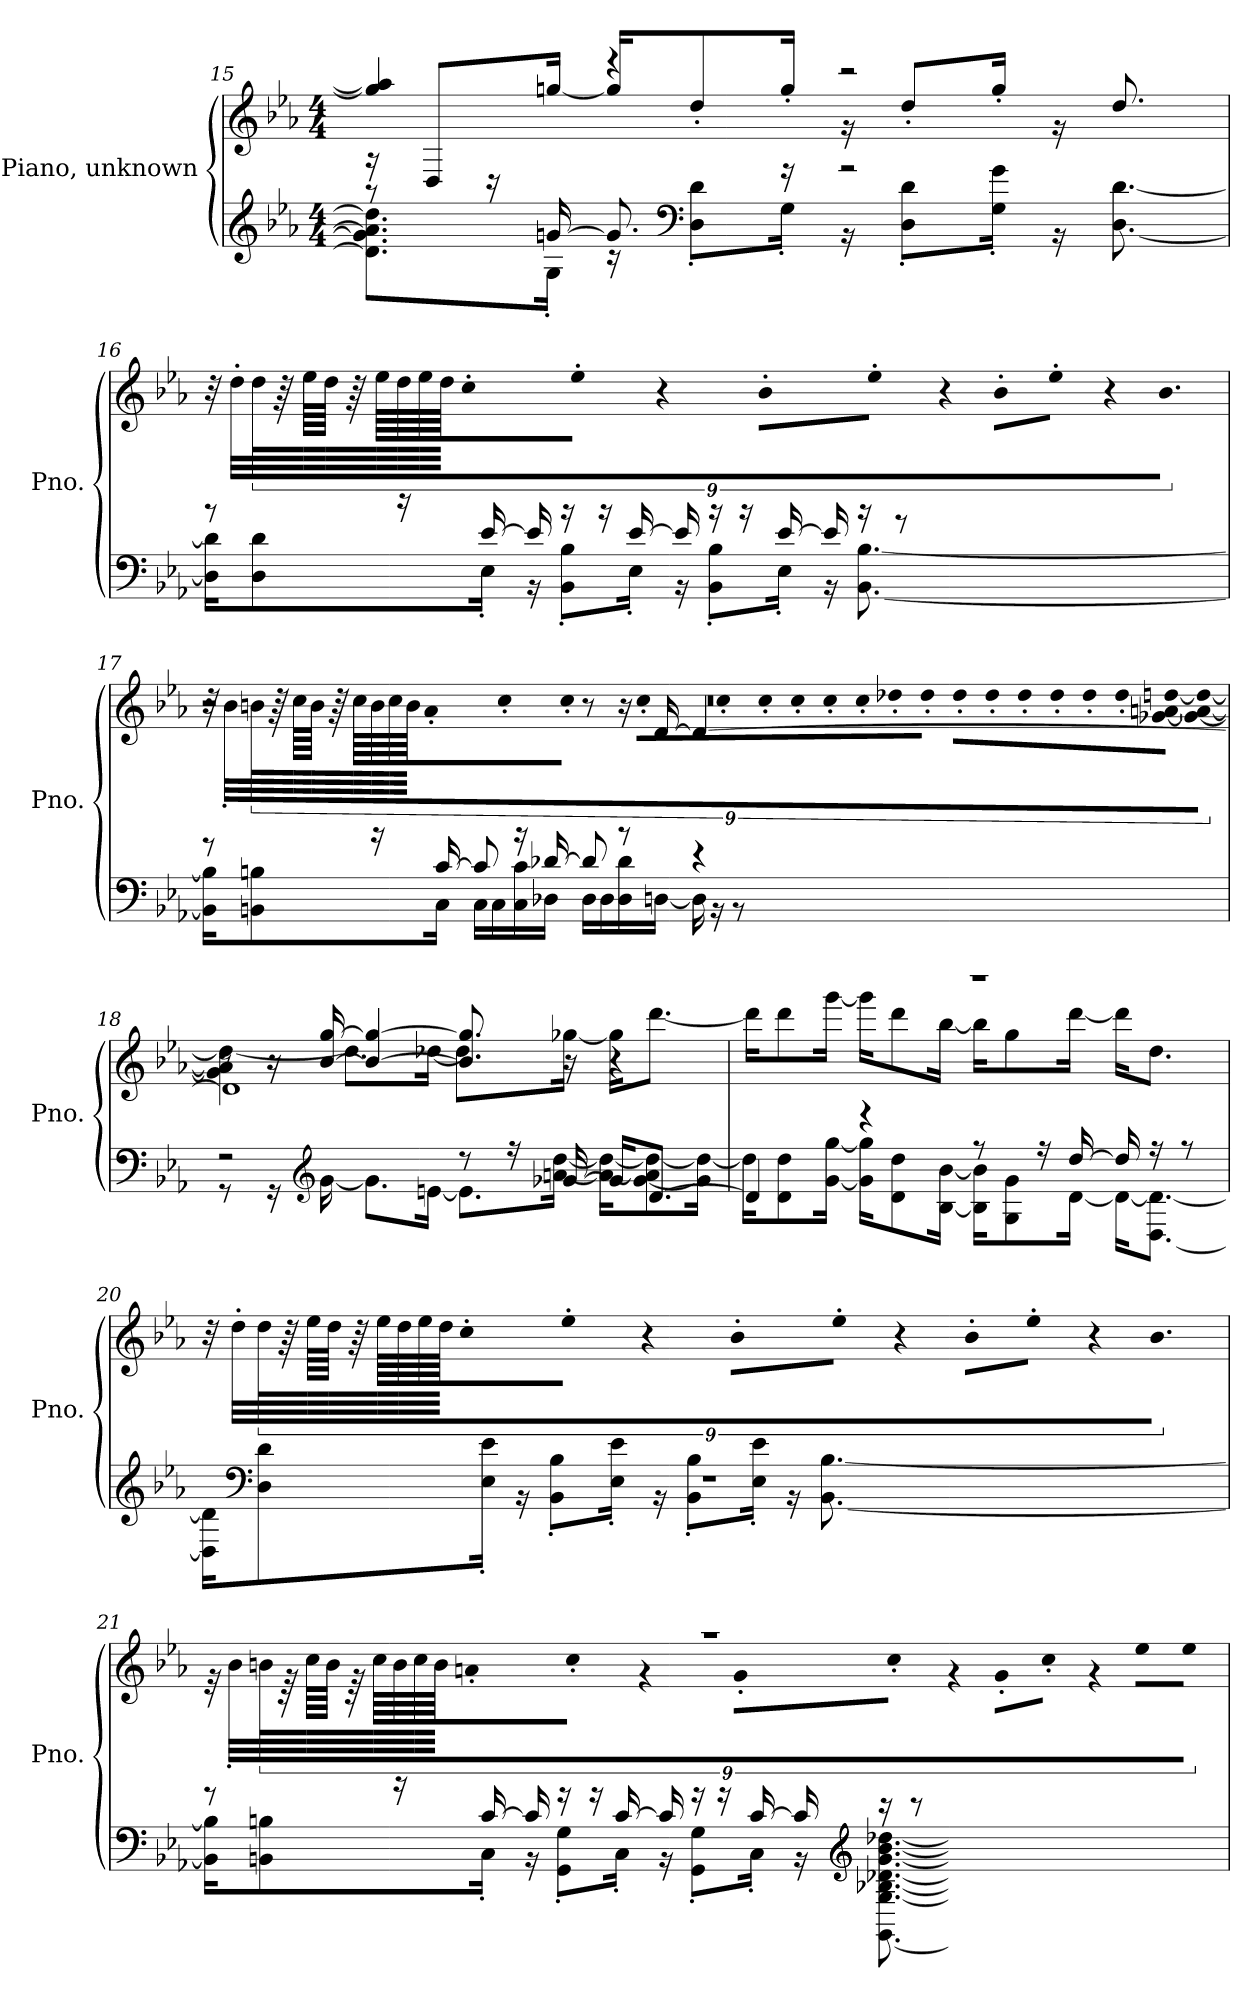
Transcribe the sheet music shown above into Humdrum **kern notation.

**kern	**kern
*part1	*part1
*staff2	*staff1
*I"Piano, unknown	*
*I'Pno.	*
*clefG2	*clefG2
*k[b-e-a-]	*k[b-e-a-]
*M4/4	*M4/4
=15	=15
*^	*^
8r	8.d\] 8.g-\] 8.a\] 8.dd\]L	4gg-/] 4aa/]	16r
.	.	.	8D/L
16r	.	.	.
[16gn/	16G'\Jk	.	[16ggn/Jk
8.g/]	16r	4r	16gg/KL]
*clefF4	*	*	*
.	8D\' 8d\'L	.	8dd'/
16r	16G'\Jk	.	16gg'/Jk
2r	16r	2r	16r
.	8D\' 8d\'L	.	8dd'/L
.	16G\' 16g\'Jk	.	16gg'/Jk
.	16r	.	16r
.	[8.D\ [8.d\	.	8.dd/
*	*	*v	*v
!!LO:LB:g=z
=16	=16	=16
8r	16D\] 16d\]KL	32r
.	.	32dd'\LLL
.	8D\ 8d\	96dd\JJJk
.	.	96r
.	.	96ee-\LLLL
.	.	96dd\JJJJ
.	.	96r
.	.	96ee-\LLLL
*	*	*Xbrackettup
16r	.	96dd\
.	.	96ee-\
.	.	96dd\J
.	.	32cc'\J
[16e-/	16E-'\Jk	16ee-'\JJ
16e-/]	16r	16r
16r	8BB-\' 8B-\'L	8b-'\L
16r	.	.
[16e-/	16E-'\Jk	16ee-'\Jk
16e-/]	16r	16r
16r	8BB-\' 8B-\'L	8b-'\L
16r	.	.
[16e-/	16E-'\Jk	16ee-'\Jk
16e-/]	16r	16r
16r	[8.BB-\ [8.B-\	8.b-\
8r	.	.
!!LO:LB:g=z
=17	=17	=17
*	*	*^
*	*	*	*^
8r	16BB-\] 16B-\]KL	1r	32r	2r
.	.	.	32b-'\LLL	.
*	*	*	*brackettup	*
.	8BBn\ 8Bn\	.	96bn\JJJk	.
.	.	.	96r	.
.	.	.	96cc\LLLL	.
.	.	.	96b\JJJJ	.
.	.	.	96r	.
.	.	.	96cc\LLLL	.
*	*	*	*Xbrackettup	*
16r	.	.	96b\	.
.	.	.	96cc\	.
.	.	.	96b\J	.
.	.	.	32a-'\	.
[16c/	16C\Jk	.	32cc'\	.
.	.	.	32cc'\JJJ	.
8c/]	16C\LL	.	32cc'\LLL	.
.	.	.	32cc'\	.
.	16C\	.	32cc'\	.
.	.	.	32cc'\	.
16r	16C\ 16c\	.	32cc'\	.
.	.	.	32cc'\	.
[16d-X/	16D-X\JJ	.	32dd-X'\	.
.	.	.	32dd-'\JJJ	.
8d-/]	16D-\LL	.	32dd-'\LLL	8r
.	.	.	32dd-'\	.
.	16D-\	.	32dd-'\	.
.	.	.	32dd-'\	.
8r	16D-\ 16d-\	.	32dd-'\	16r
.	.	.	32dd-'\J	.
.	[16Dn\JJ	.	[16g-X\ [16an\ [16ddn\JJ	[16d/
4r	16D\]	.	4g-\_ 4a\_ 4dd\_	4d/_
.	16r	.	.	.
.	8r	.	.	.
!!LO:LB:g=z	!!	!!
=18	=18	=18	=18	=18
2r	8r	8r	4g-\] 4a\] 4dd\_	1d]
.	16r	16r	.	.
*clefG2	*	*	*	*
.	[16g\	[16b-/ [16gg/	.	.
.	8.g\L]	4b-/_ 4gg/_	8.dd\L]	.
.	[16en\Jk	.	[16dd-X\Jk	.
8r	8.e\L]	8.b-/] 8.gg/]	8.dd-\L]	.
16r	.	.	.	.
[16g-X/	[16an\ [16dd\Jk	16r	[16gg-X\Jk	.
16g-/KL]	16a\_ 16dd\_KL	4r	16gg-\KL]	.
[8.d/J	[8g-\ 8a\] 8dd\_	.	[8.ddd\J	.
.	16g-\] 16dd\_Jk	.	.	.
*	*	*	*v	*v
=19	=19	=19	=19
4d/]	16dd\KL]	1r	16ddd\KL]
.	8d\ 8dd\	.	8ddd\
.	[16g\ [16gg\Jk	.	[16ggg\Jk
4r	16g\] 16gg\]KL	.	16ggg\KL]
.	8d\ 8dd\	.	8ddd\
.	[16B-\ [16b-\Jk	.	[16bb-\Jk
8r	16B-\] 16b-\]KL	.	16bb-\KL]
.	8G\ 8g\	.	8gg\
16r	.	.	.
[16dd/	[16d\Jk	.	[16ddd\Jk
16dd/]	16d\KL_	.	16ddd\KL]
16r	[8.D\ 8.d\_J	.	8.dd\J
8r	.	.	.
*	*	*v	*v
!!LO:LB:g=z
=20	=20	=20
1r	16D\] 16d\]KL	32r
.	.	32dd'\LLL
*clefF4	*	*
*	*	*brackettup
.	8D\ 8d\	96dd\JJJk
.	.	96r
.	.	96ee-\LLLL
.	.	96dd\JJJJ
.	.	96r
.	.	96ee-\LLLL
*	*	*Xbrackettup
.	.	96dd\
.	.	96ee-\
.	.	96dd\J
.	.	32cc'\J
.	16E-\' 16e-\'Jk	16ee-'\JJ
.	16r	16r
.	8BB-\' 8B-\'L	8b-'\L
.	16E-\' 16e-\'Jk	16ee-'\Jk
.	16r	16r
.	8BB-\' 8B-\'L	8b-'\L
.	16E-\' 16e-\'Jk	16ee-'\Jk
.	16r	16r
.	[8.BB-\ [8.B-\	8.b-\
!!LO:LB:g=z
=21	=21	=21
*	*	*^
8r	16BB-\] 16B-\]KL	1r	32r
.	.	.	32b-'\LLL
*	*	*	*brackettup
.	8BBn\ 8Bn\	.	96bn\JJJk
.	.	.	96r
.	.	.	96cc\LLLL
.	.	.	96b\JJJJ
.	.	.	96r
.	.	.	96cc\LLLL
*	*	*	*Xbrackettup
16r	.	.	96b\
.	.	.	96cc\
.	.	.	96b\J
.	.	.	32an'\J
[16c/	16C'\Jk	.	16cc'\JJ
16c/]	16r	.	16r
16r	8GG\' 8G\'L	.	8g'\L
16r	.	.	.
[16c/	16C'\Jk	.	16cc'\Jk
16c/]	16r	.	16r
16r	8GG\' 8G\'L	.	8g'\L
16r	.	.	.
[16c/	16C'\Jk	.	16cc'\Jk
16c/]	16r	.	16r
*clefG2	*	*	*
16r	[8.GG\ [8.G\ [8.B-X\ [8.d-X\ [8.g\ [8.b-\ [8.dd-X\	.	8ee-\L
8r	.	.	.
.	.	.	[16ee-\Jk
*v	*v	*	*
*	*v	*v
=	=
*-	*-
